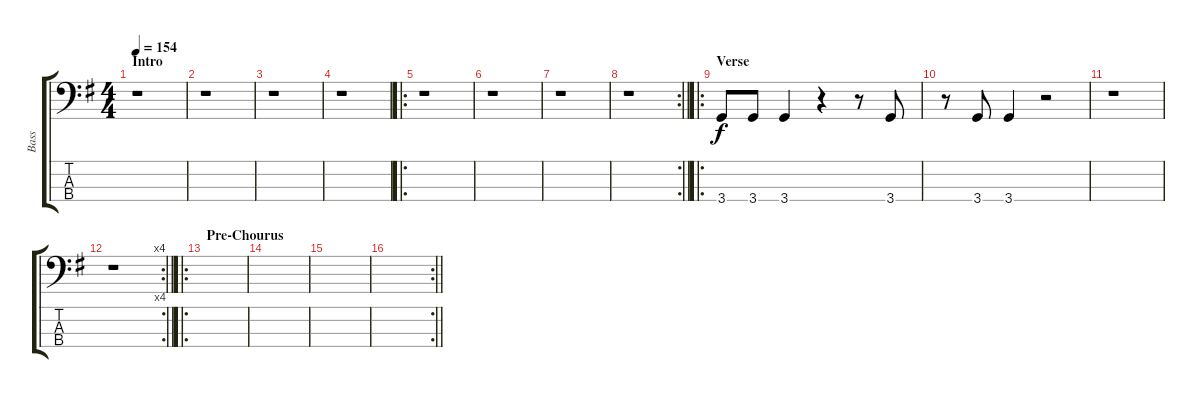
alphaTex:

\track ("Bass" "Bass") {instrument electricbassfinger}
\staff {score tabs}
\tuning (G2 D2 A1 E1) {hide}
\ts (4 4)
\section ("" "Intro")
\tempo 154
\clef f4
\ks g
r.1{dy f instrument electricbassfinger} |
r.1 |
r.1 |
r.1 |
\ro
r.1 |
r.1 |
r.1 |
\rc 2
\barLineRight lightlight
r.1 |
\ro
\section ("" "Verse")
3.4.8 3.4.8 3.4.4 r.4 r.8 3.4.8 |
r.8 3.4.8 3.4.4 r.2 |
r.1 |
\rc 4
\barLineRight lightlight
r.1 |
\ro
\section ("" "Pre-Chourus")
|
|
|
\rc 2
\barLineRight lightlight
